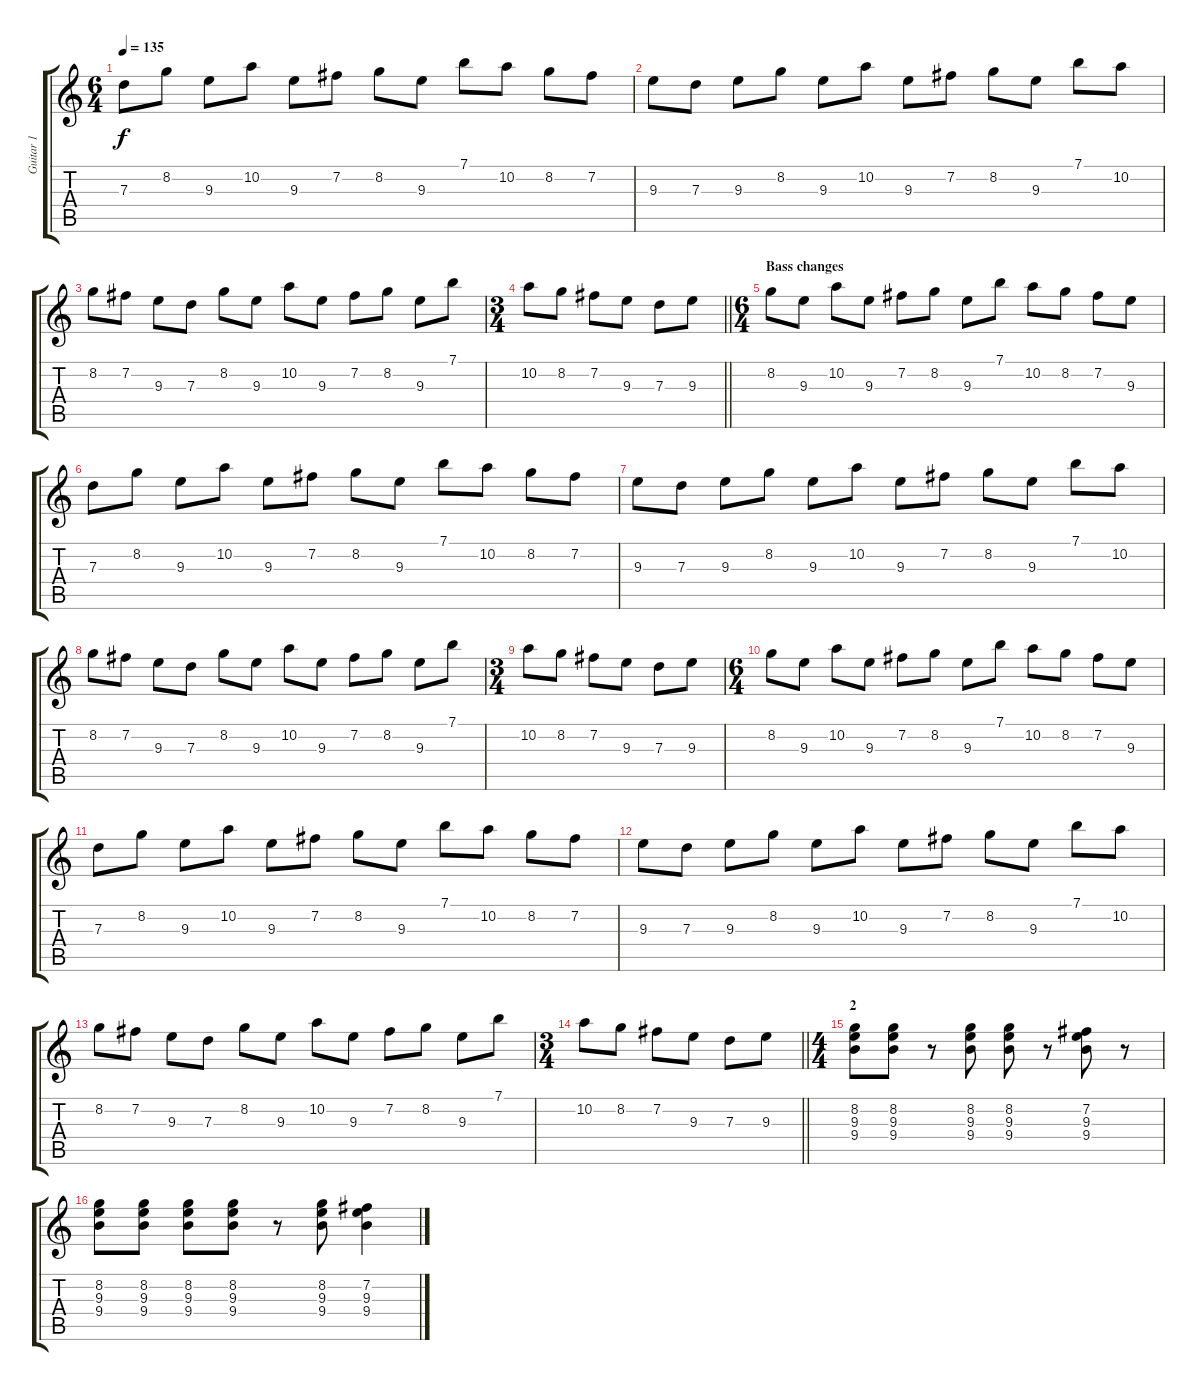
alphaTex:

\track ("Guitar 1" "Guitar 1") {instrument electricguitarjazz}
\staff {score tabs}
\tuning (E4 B3 G3 D3 A2 E2) {hide}
\ts (6 4)
\tempo 135
\clef g2
\ks c
7.3.8{dy f} 8.2.8 9.3.8 10.2.8 9.3.8 7.2.8 8.2.8 9.3.8 7.1.8 10.2.8 8.2.8 7.2.8 |
9.3.8 7.3.8 9.3.8 8.2.8 9.3.8 10.2.8 9.3.8 7.2.8 8.2.8 9.3.8 7.1.8 10.2.8 |
8.2.8 7.2.8 9.3.8 7.3.8 8.2.8 9.3.8 10.2.8 9.3.8 7.2.8 8.2.8 9.3.8 7.1.8 |
\ts (3 4)
\barLineRight lightlight
10.2.8 8.2.8 7.2.8 9.3.8 7.3.8 9.3.8 |
\ts (6 4)
\section ("" "Bass changes")
8.2.8 9.3.8 10.2.8 9.3.8 7.2.8 8.2.8 9.3.8 7.1.8 10.2.8 8.2.8 7.2.8 9.3.8 |
7.3.8 8.2.8 9.3.8 10.2.8 9.3.8 7.2.8 8.2.8 9.3.8 7.1.8 10.2.8 8.2.8 7.2.8 |
9.3.8 7.3.8 9.3.8 8.2.8 9.3.8 10.2.8 9.3.8 7.2.8 8.2.8 9.3.8 7.1.8 10.2.8 |
8.2.8 7.2.8 9.3.8 7.3.8 8.2.8 9.3.8 10.2.8 9.3.8 7.2.8 8.2.8 9.3.8 7.1.8 |
\ts (3 4)
10.2.8 8.2.8 7.2.8 9.3.8 7.3.8 9.3.8 |
\ts (6 4)
8.2.8 9.3.8 10.2.8 9.3.8 7.2.8 8.2.8 9.3.8 7.1.8 10.2.8 8.2.8 7.2.8 9.3.8 |
7.3.8 8.2.8 9.3.8 10.2.8 9.3.8 7.2.8 8.2.8 9.3.8 7.1.8 10.2.8 8.2.8 7.2.8 |
9.3.8 7.3.8 9.3.8 8.2.8 9.3.8 10.2.8 9.3.8 7.2.8 8.2.8 9.3.8 7.1.8 10.2.8 |
8.2.8 7.2.8 9.3.8 7.3.8 8.2.8 9.3.8 10.2.8 9.3.8 7.2.8 8.2.8 9.3.8 7.1.8 |
\ts (3 4)
\barLineRight lightlight
10.2.8 8.2.8 7.2.8 9.3.8 7.3.8 9.3.8 |
\ts (4 4)
\section ("" "2")
(8.2 9.3 9.4).8{volume 9} (8.2 9.3 9.4).8 r.8 (8.2 9.3 9.4).8 (8.2 9.3 9.4).8 r.8 (7.2 9.3 9.4).8 r.8 |
(8.2 9.3 9.4).8 (8.2 9.3 9.4).8 (8.2 9.3 9.4).8 (8.2 9.3 9.4).8 r.8 (8.2 9.3 9.4).8 (7.2 9.3 9.4).4
